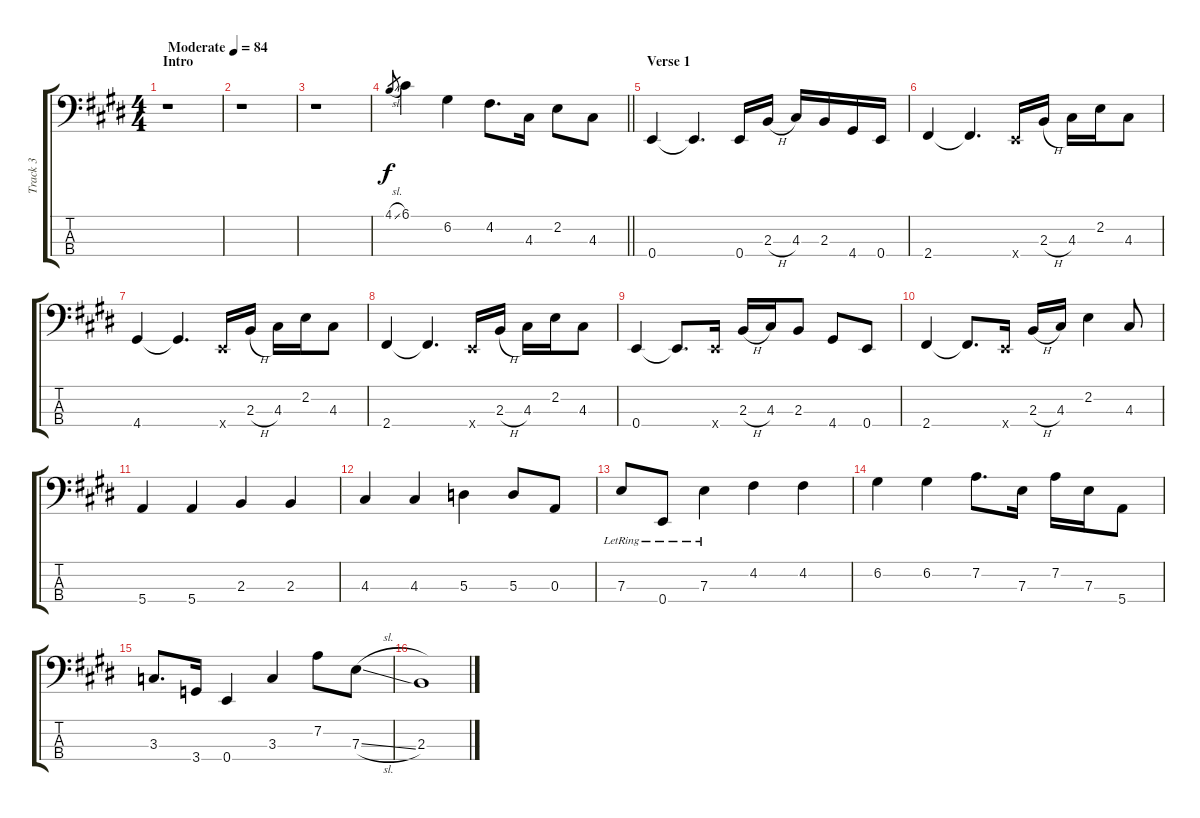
\track ("Track 3" "Track 3") {instrument electricbassfinger}
\staff {score tabs}
\tuning (G2 D2 A1 E1) {hide}
\ts (4 4)
\section ("" "Intro")
\tempo (84 "Moderate")
\clef f4
\ks e
r.1{dy f instrument electricbassfinger} |
r.1 |
r.1 |
\barLineRight lightlight
4.1{sl}.8{gr} 6.1.4 6.2.4 4.2.8{d} 4.3.16 2.2.8 4.3.8 |
\section ("" "Verse 1")
0.4.4 0.4{t}.4{d} 0.4.16 2.3{h}.16 4.3.16 2.3.16 4.4.16 0.4.16 |
2.4.4 2.4{t}.4{d} 0.4{x}.16 2.3{h}.16 4.3.16 2.2.16 4.3.8 |
4.4.4 4.4{t}.4{d} 0.4{x}.16 2.3{h}.16 4.3.16 2.2.16 4.3.8 |
2.4.4 2.4{t}.4{d} 0.4{x}.16 2.3{h}.16 4.3.16 2.2.16 4.3.8 |
0.4.4 0.4{t}.8{d} 0.4{x}.16 2.3{h}.16 4.3.16 2.3.8 4.4.8 0.4.8 |
2.4.4 2.4{t}.8{d} 0.4{x}.16 2.3{h}.16 4.3.16 2.2.4 4.3.8 |
5.4.4 5.4.4 2.3.4 2.3.4 |
4.3.4 4.3.4 5.3.4 5.3.8 0.3.8 |
7.3{lr}.8 0.4{lr}.8 7.3{lr}.4 4.2.4 4.2.4 |
6.2.4 6.2.4 7.2.8{d} 7.3.16 7.2.16 7.3.16 5.4.8 |
3.3.8{d} 3.4.16 0.4.4 3.3.4 7.2.8 7.3{sl}.8 |
2.3.1
